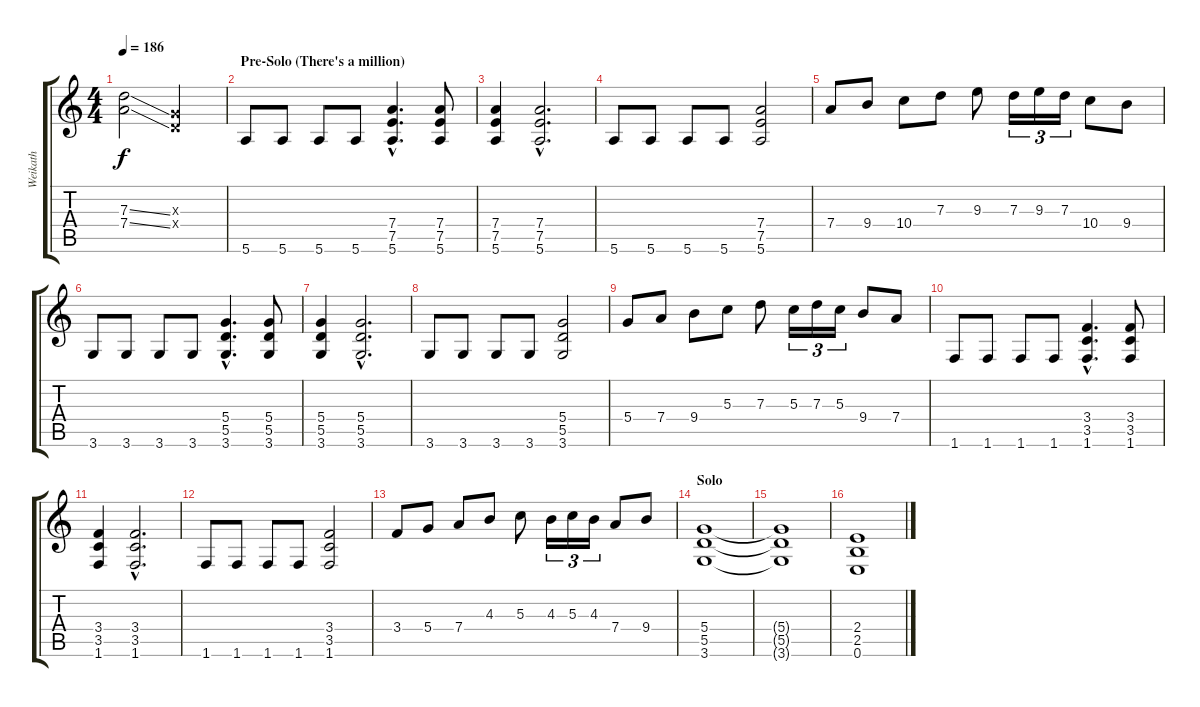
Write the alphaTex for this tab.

\track ("Weikath" "Weikath") {instrument distortionguitar}
\staff {score tabs}
\tuning (E4 B3 G3 D3 A2 E2) {hide}
\ts (4 4)
\tempo 186
\clef g2
\ks c
(7.3{ss} 7.4{ss}).2{dy f} (0.3{x} 0.4{x}).2 |
\section ("" "Pre-Solo (There's a million)")
5.6.8 5.6.8 5.6.8 5.6.8 (7.4{hac} 7.5{hac} 5.6{hac}).4{d} (7.4 7.5 5.6).8 |
(7.4 7.5 5.6).4 (7.4{hac} 7.5{hac} 5.6{hac}).2{d} |
5.6.8 5.6.8 5.6.8 5.6.8 (7.4 7.5 5.6).2 |
7.4.8 9.4.8 10.4.8 7.3.8 9.3.8 7.3.16{tu (3 2)} 9.3.16{tu (3 2)} 7.3.16{tu (3 2)} 10.4.8 9.4.8 |
3.6.8 3.6.8 3.6.8 3.6.8 (5.4{hac} 5.5{hac} 3.6{hac}).4{d} (5.4 5.5 3.6).8 |
(5.4 5.5 3.6).4 (5.4{hac} 5.5{hac} 3.6{hac}).2{d} |
3.6.8 3.6.8 3.6.8 3.6.8 (5.4 5.5 3.6).2 |
5.4.8 7.4.8 9.4.8 5.3.8 7.3.8 5.3.16{tu (3 2)} 7.3.16{tu (3 2)} 5.3.16{tu (3 2)} 9.4.8 7.4.8 |
1.6.8 1.6.8 1.6.8 1.6.8 (3.4{hac} 3.5{hac} 1.6{hac}).4{d} (3.4 3.5 1.6).8 |
(3.4 3.5 1.6).4 (3.4{hac} 3.5{hac} 1.6{hac}).2{d} |
1.6.8 1.6.8 1.6.8 1.6.8 (3.4 3.5 1.6).2 |
3.4.8 5.4.8 7.4.8 4.3.8 5.3.8 4.3.16{tu (3 2)} 5.3.16{tu (3 2)} 4.3.16{tu (3 2)} 7.4.8 9.4.8 |
\section ("" "Solo")
(5.4 5.5 3.6).1{volume 11} |
(5.4{t} 5.5{t} 3.6{t}).1 |
(2.4 2.5 0.6).1
